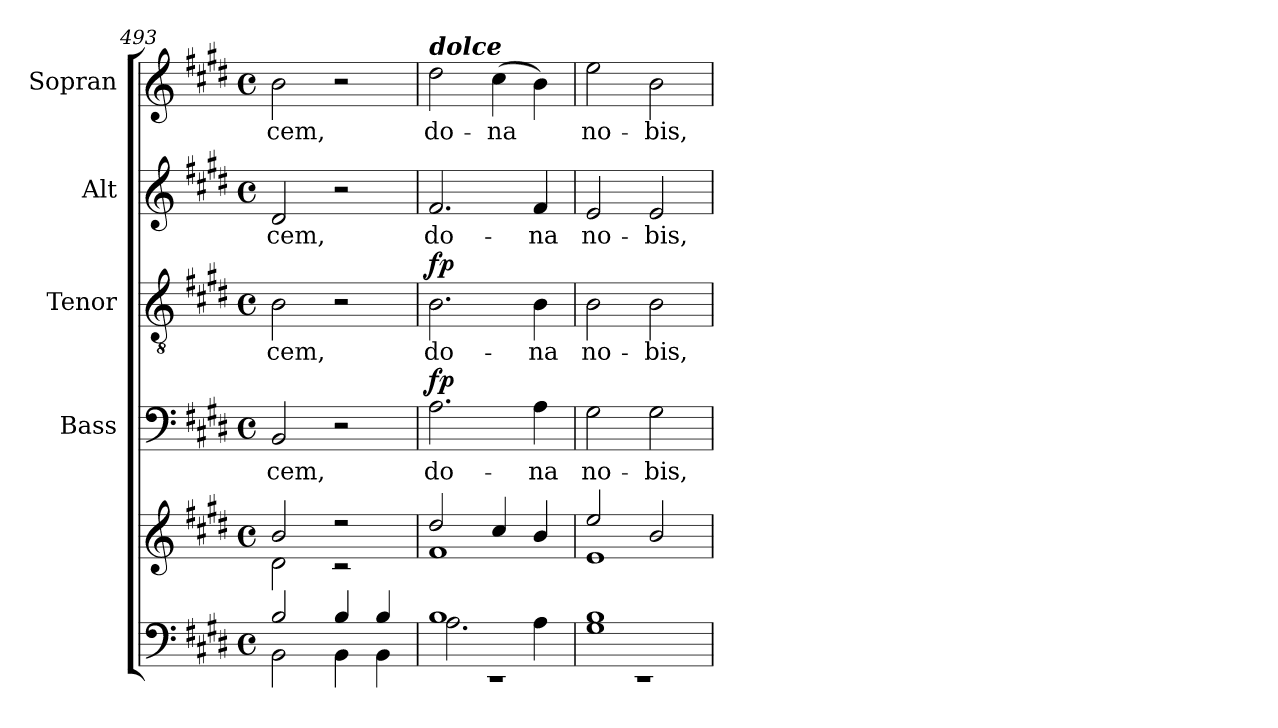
**kern	**kern	**kern	**text	**dynam	**kern	**text	**dynam	**kern	**text	**kern	**text
*part5	*part5	*part4	*part4	*part4	*part3	*part3	*part3	*part2	*part2	*part1	*part1
*staff6	*staff5	*staff4	*staff4	*staff4	*staff3	*staff3	*staff3	*staff2	*staff2	*staff1	*staff1
*	*	*I"Bass	*	*	*I"Tenor	*	*	*I"Alt	*	*I"Sopran	*
*	*	*I'B.	*	*	*I'T.	*	*	*I'A.	*	*I'S.	*
*clefF4	*clefG2	*clefF4	*	*	*clefGv2	*	*	*clefG2	*	*clefG2	*
*k[f#c#g#d#]	*k[f#c#g#d#]	*k[f#c#g#d#]	*	*	*k[f#c#g#d#]	*	*	*k[f#c#g#d#]	*	*k[f#c#g#d#]	*
*E:	*E:	*E:	*	*	*E:	*	*	*E:	*	*E:	*
*M4/4	*M4/4	*M4/4	*	*	*M4/4	*	*	*M4/4	*	*M4/4	*
*met(c)	*met(c)	*met(c)	*	*	*met(c)	*	*	*met(c)	*	*met(c)	*
=493	=493	=493	=493	=493	=493	=493	=493	=493	=493	=493	=493
*^	*^	*	*	*	*	*	*	*	*	*	*
!	!	!	!	!	!LO:LY:b	!	!	!LO:LY:b	!	!	!LO:LY:b	!	!LO:LY:b
2B/	2BB\	2b/	2d#\	2BB/	-cem,	.	2B\	-cem,	.	2d#/	-cem,	2b\	-cem,
4B/	4BB\	2r	2r	2r	.	.	2r	.	.	2r	.	2r	.
4B/	4BB\	.	.	.	.	.	.	.	.	.	.	.	.
=494	=494	=494	=494	=494	=494	=494	=494	=494	=494	=494	=494	=494	=494
*	*^	*	*	*	*	*	*	*	*	*	*	*	*
!	!	!	!	!	!	!	!	!	!	!	!	!	!LO:TX:a:Bi:t=dolce	!
!	!	!	!	!	!	!LO:LY:b	!LO:DY:a	!	!LO:LY:b	!LO:DY:a	!	!LO:LY:b	!	!LO:LY:b
1B	2.A\	1rEE	2dd#/	1f#	2.A\	do-	fp	2.B\	do-	fp	2.f#/	do-	2dd#\	do-
!	!	!	!	!	!	!	!	!	!	!	!	!	!	!LO:LY:b
.	.	.	4cc#/	.	.	.	.	.	.	.	.	.	(>4cc#\	-na
!	!	!	!	!	!	!LO:LY:b	!	!	!LO:LY:b	!	!	!LO:LY:b	!	!
.	4A\	.	4b/	.	4A\	-na	.	4B\	-na	.	4f#/	-na	4b\)	.
=495	=495	=495	=495	=495	=495	=495	=495	=495	=495	=495	=495	=495	=495	=495
!	!	!	!	!	!	!LO:LY:b	!	!	!LO:LY:b	!	!	!LO:LY:b	!	!LO:LY:b
1B	1G#	1rEE	2ee/	1e	2G#\	no-	.	2B\	no-	.	2e/	no-	2ee\	no-
!	!	!	!	!	!	!LO:LY:b	!	!	!LO:LY:b	!	!	!LO:LY:b	!	!LO:LY:b
.	.	.	2b/	.	2G#\	-bis,	.	2B\	-bis,	.	2e/	-bis,	2b\	-bis,
*v	*v	*v	*	*	*	*	*	*	*	*	*	*	*	*
*	*v	*v	*	*	*	*	*	*	*	*	*	*
=	=	=	=	=	=	=	=	=	=	=	=
*-	*-	*-	*-	*-	*-	*-	*-	*-	*-	*-	*-
